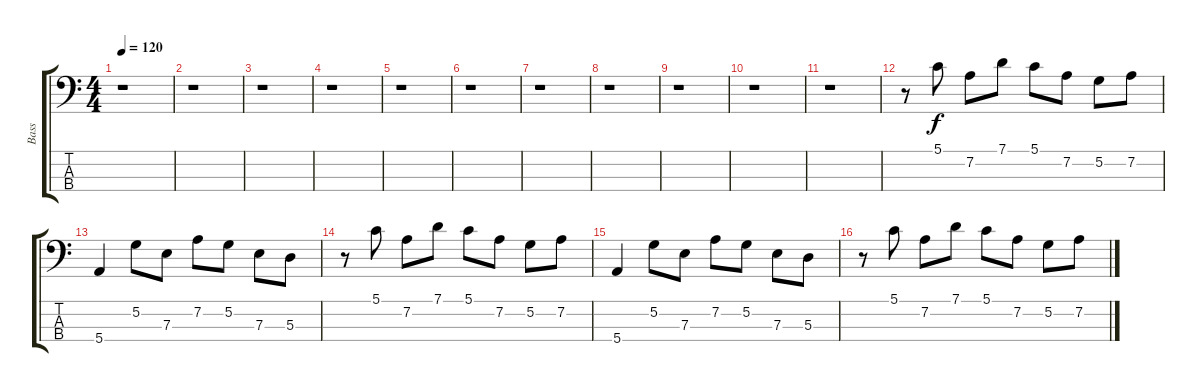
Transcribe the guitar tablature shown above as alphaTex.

\track ("Bass" "Bass") {instrument electricbasspick}
\staff {score tabs}
\tuning (G2 D2 A1 E1) {hide}
\ts (4 4)
\tempo 120
\clef f4
\ks c
r.1{dy f} |
r.1 |
r.1 |
r.1 |
r.1 |
r.1 |
r.1 |
r.1 |
r.1 |
r.1 |
r.1 |
r.8 5.1.8 7.2.8 7.1.8 5.1.8 7.2.8 5.2.8 7.2.8 |
5.4.4 5.2.8 7.3.8 7.2.8 5.2.8 7.3.8 5.3.8 |
r.8 5.1.8 7.2.8 7.1.8 5.1.8 7.2.8 5.2.8 7.2.8 |
5.4.4 5.2.8 7.3.8 7.2.8 5.2.8 7.3.8 5.3.8 |
r.8 5.1.8 7.2.8 7.1.8 5.1.8 7.2.8 5.2.8 7.2.8
